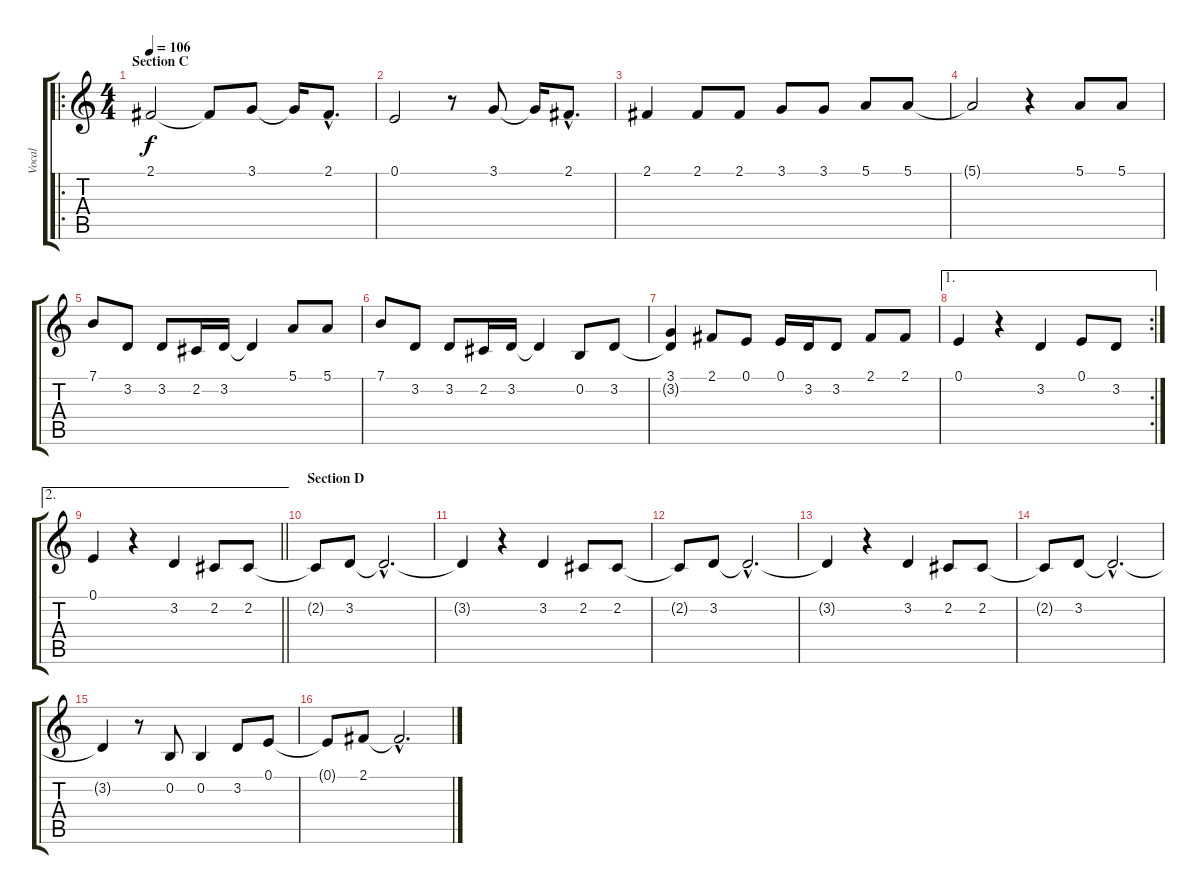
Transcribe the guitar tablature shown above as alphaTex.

\track ("Vocal" "Vocal") {instrument voiceoohs}
\staff {score tabs}
\tuning (E4 B3 G3 D3 A2 E2) {hide}
\ro
\ts (4 4)
\section ("" "Section C")
\tempo 106
\clef g2
\ks c
2.1.2{dy f} 2.1{t}.8 3.1.8 3.1{t}.16 2.1{hac}.8{d} |
0.1.2 r.8 3.1.8 3.1{t}.16 2.1{hac}.8{d} |
2.1.4 2.1.8 2.1.8 3.1.8 3.1.8 5.1.8 5.1.8 |
5.1{t}.2 r.4 5.1.8 5.1.8 |
7.1.8 3.2.8 3.2.8 2.2.16 3.2.16 3.2{t}.4 5.1.8 5.1.8 |
7.1.8 3.2.8 3.2.8 2.2.16 3.2.16 3.2{t}.4 0.2.8 3.2.8 |
(3.1 3.2{t}).4 2.1.8 0.1.8 0.1.16 3.2.16 3.2.8 2.1.8 2.1.8 |
\ae 1
\rc 2
0.1.4 r.4 3.2.4 0.1.8 3.2.8 |
\ae 2
\barLineRight lightlight
0.1.4 r.4 3.2.4 2.2.8 2.2.8 |
\section ("" "Section D")
2.2{t}.8 3.2.8 3.2{hac t}.2{d} |
3.2{t}.4 r.4 3.2.4 2.2.8 2.2.8 |
2.2{t}.8 3.2.8 3.2{hac t}.2{d} |
3.2{t}.4 r.4 3.2.4 2.2.8 2.2.8 |
2.2{t}.8 3.2.8 3.2{hac t}.2{d} |
3.2{t}.4 r.8 0.2.8 0.2.4 3.2.8 0.1.8 |
0.1{t}.8 2.1.8 2.1{hac t}.2{d}
